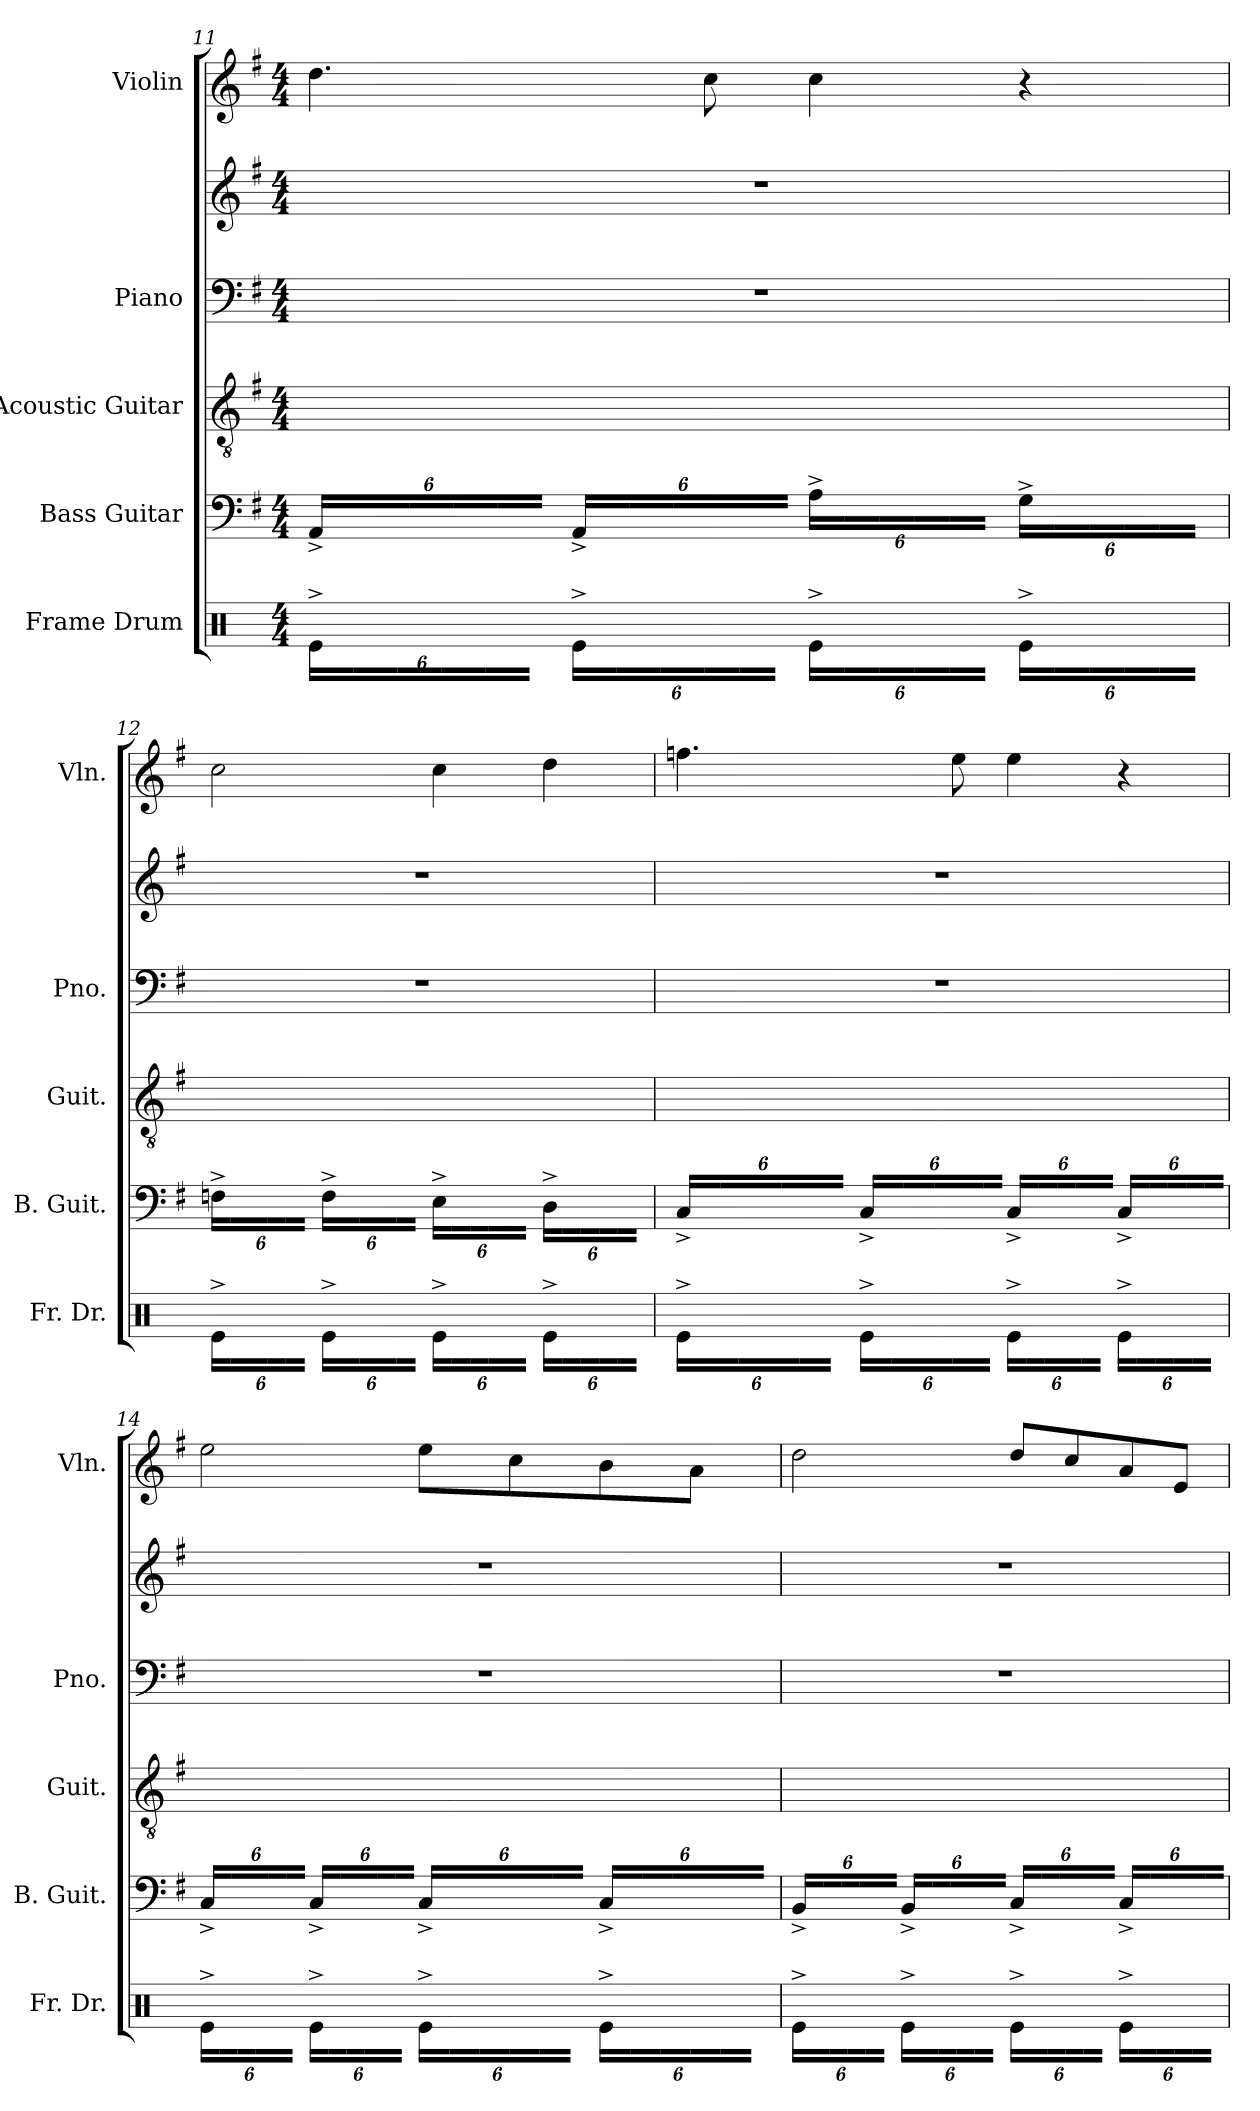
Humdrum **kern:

**kern	**kern	**kern	**kern	**kern	**kern
*part5	*part4	*part3	*part2	*part2	*part1
*staff6	*staff5	*staff4	*staff3	*staff2	*staff1
*I"Frame Drum	*I"Bass Guitar	*I"Acoustic Guitar	*I"Piano	*	*I"Violin
*I'Fr. Dr.	*I'B. Guit.	*I'Guit.	*I'Pno.	*	*I'Vln.
!!LO:LB:g=z
*clefX	*clefF4	*clefGv2	*clefF4	*clefG2	*clefG2
*	*ITrd7c12	*	*	*	*
*k[]	*k[f#]	*k[f#]	*k[f#]	*k[f#]	*k[f#]
*M4/4	*M4/4	*M4/4	*M4/4	*M4/4	*M4/4
*Xbrackettup	*Xbrackettup	*Xbrackettup	*	*	*
=11	=11	=11	=11	=11	=11
24Re^\LL	24AAA^/LL	24AA/yy^ 24E/yy^ 24A/yy^ 24d/yy^ 24e/yy^LL	1r	1r	4.dd\
24Re\yy	24AAA/yy	24AA/yy 24E/yy 24A/yy 24d/yy 24e/yy	.	.	.
24Re\yy	24AAA/yy	24AA/yy 24E/yy 24A/yy 24d/yy 24e/yy	.	.	.
24Re\yy	24AAA/yy	24AA/yy 24E/yy 24A/yy 24d/yy 24e/yy	.	.	.
24Re\yy	24AAA/yy	24AA/yy 24E/yy 24A/yy 24d/yy 24e/yy	.	.	.
24Re\JJyy	24AAA/JJyy	24AA/yy 24E/yy 24A/yy 24d/yy 24e/yyJJ	.	.	.
24Re^\LL	24AAA^/LL	24AA/yy^ 24E/yy^ 24A/yy^ 24d/yy^ 24e/yy^LL	.	.	.
24Re\yy	24AAA/yy	24AA/yy 24E/yy 24A/yy 24d/yy 24e/yy	.	.	.
24Re\yy	24AAA/yy	24AA/yy 24E/yy 24A/yy 24d/yy 24e/yy	.	.	.
24Re\yy	24AAA/yy	24AA/yy 24E/yy 24A/yy 24c/yy 24e/yy	.	.	8cc\
24Re\yy	24AAA/yy	24AA/yy 24E/yy 24A/yy 24c/yy 24e/yy	.	.	.
24Re\JJyy	24AAA/JJyy	24AA/yy 24E/yy 24A/yy 24c/yy 24e/yyJJ	.	.	.
24Re^\LL	24AA^\LL	24AA/yy^ 24E/yy^ 24A/yy^ 24c/yy^ 24e/yy^LL	.	.	4cc\
24Re\yy	24AA\yy	24AA/yy 24E/yy 24A/yy 24c/yy 24e/yy	.	.	.
24Re\yy	24AA\yy	24AA/yy 24E/yy 24A/yy 24c/yy 24e/yy	.	.	.
24Re\yy	24AA\yy	24AA/yy 24E/yy 24A/yy 24c/yy 24e/yy	.	.	.
24Re\yy	24AA\yy	24AA/yy 24E/yy 24A/yy 24c/yy 24e/yy	.	.	.
24Re\JJyy	24AA\JJyy	24AA/yy 24E/yy 24A/yy 24c/yy 24e/yyJJ	.	.	.
24Re^\LL	24GG^\LL	24AA/yy^ 24E/yy^ 24A/yy^ 24c/yy^ 24e/yy^LL	.	.	4r
24Re\yy	24GG\yy	24AA/yy 24E/yy 24A/yy 24c/yy 24e/yy	.	.	.
24Re\yy	24GG\yy	24AA/yy 24E/yy 24A/yy 24c/yy 24e/yy	.	.	.
24Re\yy	24GG\yy	24AA/yy 24E/yy 24A/yy 24c/yy 24e/yy	.	.	.
24Re\yy	24GG\yy	24AA/yy 24E/yy 24A/yy 24c/yy 24e/yy	.	.	.
24Re\JJyy	24GG\JJyy	24AA/yy 24E/yy 24A/yy 24c/yy 24e/yyJJ	.	.	.
!!LO:PB:g=z
=12	=12	=12	=12	=12	=12
24Re^\LL	24FFn^\LL	24FFn/yy^ 24C/yy^ 24Fn/yy^ 24A/yy^ 24c/yy^ 24fn/yy^LL	1r	1r	2cc\
24Re\yy	24FF\yy	24FF/yy 24C/yy 24F/yy 24A/yy 24c/yy 24f/yy	.	.	.
24Re\yy	24FF\yy	24FF/yy 24C/yy 24F/yy 24A/yy 24c/yy 24f/yy	.	.	.
24Re\yy	24FF\yy	24FF/yy 24C/yy 24F/yy 24A/yy 24c/yy 24f/yy	.	.	.
24Re\yy	24FF\yy	24FF/yy 24C/yy 24F/yy 24A/yy 24c/yy 24f/yy	.	.	.
24Re\JJyy	24FF\JJyy	24FF/yy 24C/yy 24F/yy 24A/yy 24c/yy 24f/yyJJ	.	.	.
24Re^\LL	24FF^\LL	24FF/yy^ 24C/yy^ 24F/yy^ 24A/yy^ 24c/yy^ 24f/yy^LL	.	.	.
24Re\yy	24FF\yy	24FF/yy 24C/yy 24F/yy 24A/yy 24c/yy 24f/yy	.	.	.
24Re\yy	24FF\yy	24FF/yy 24C/yy 24F/yy 24A/yy 24c/yy 24f/yy	.	.	.
24Re\yy	24FF\yy	24FF/yy 24C/yy 24F/yy 24A/yy 24c/yy 24f/yy	.	.	.
24Re\yy	24FF\yy	24FF/yy 24C/yy 24F/yy 24A/yy 24c/yy 24f/yy	.	.	.
24Re\JJyy	24FF\JJyy	24FF/yy 24C/yy 24F/yy 24A/yy 24c/yy 24f/yyJJ	.	.	.
24Re^\LL	24EE^\LL	24C/yy^ 24E/yy^ 24G/yy^ 24c/yy^ 24e/yy^LL	.	.	4cc\
24Re\yy	24EE\yy	24C/yy 24E/yy 24G/yy 24c/yy 24e/yy	.	.	.
24Re\yy	24EE\yy	24C/yy 24E/yy 24G/yy 24c/yy 24e/yy	.	.	.
24Re\yy	24EE\yy	24C/yy 24E/yy 24G/yy 24c/yy 24e/yy	.	.	.
24Re\yy	24EE\yy	24C/yy 24E/yy 24G/yy 24c/yy 24e/yy	.	.	.
24Re\JJyy	24EE\JJyy	24C/yy 24E/yy 24G/yy 24c/yy 24e/yyJJ	.	.	.
24Re^\LL	24DD^\LL	24D/yy^ 24G/yy^ 24B/yy^ 24f/yy^LL	.	.	4dd\
24Re\yy	24DD\yy	24D/yy 24G/yy 24B/yy 24f/yy	.	.	.
24Re\yy	24DD\yy	24D/yy 24G/yy 24B/yy 24f/yy	.	.	.
24Re\yy	24DD\yy	24D/yy 24G/yy 24B/yy 24f/yy	.	.	.
24Re\yy	24DD\yy	24D/yy 24G/yy 24B/yy 24f/yy	.	.	.
24Re\JJyy	24DD\JJyy	24D/yy 24G/yy 24B/yy 24f/yyJJ	.	.	.
!!LO:LB:g=z
=13	=13	=13	=13	=13	=13
24Re^\LL	24CC^/LL	24C/yy^ 24Fn/yy^ 24G/yy^ 24c/yy^ 24e/yy^LL	1r	1r	4.ffn\
24Re\yy	24CC/yy	24C/yy 24F/yy 24G/yy 24c/yy 24e/yy	.	.	.
24Re\yy	24CC/yy	24C/yy 24F/yy 24G/yy 24c/yy 24e/yy	.	.	.
24Re\yy	24CC/yy	24C/yy 24F/yy 24G/yy 24c/yy 24e/yy	.	.	.
24Re\yy	24CC/yy	24C/yy 24F/yy 24G/yy 24c/yy 24e/yy	.	.	.
24Re\JJyy	24CC/JJyy	24C/yy 24F/yy 24G/yy 24c/yy 24e/yyJJ	.	.	.
24Re^\LL	24CC^/LL	24C/yy^ 24F/yy^ 24G/yy^ 24c/yy^ 24e/yy^LL	.	.	.
24Re\yy	24CC/yy	24C/yy 24F/yy 24G/yy 24c/yy 24e/yy	.	.	.
24Re\yy	24CC/yy	24C/yy 24F/yy 24G/yy 24c/yy 24e/yy	.	.	.
24Re\yy	24CC/yy	24C/yy 24E/yy 24G/yy 24c/yy 24e/yy	.	.	8ee\
24Re\yy	24CC/yy	24C/yy 24E/yy 24G/yy 24c/yy 24e/yy	.	.	.
24Re\JJyy	24CC/JJyy	24C/yy 24E/yy 24G/yy 24c/yy 24e/yyJJ	.	.	.
24Re^\LL	24CC^/LL	24C/yy^ 24E/yy^ 24G/yy^ 24c/yy^ 24e/yy^LL	.	.	4ee\
24Re\yy	24CC/yy	24C/yy 24E/yy 24G/yy 24c/yy 24e/yy	.	.	.
24Re\yy	24CC/yy	24C/yy 24E/yy 24G/yy 24c/yy 24e/yy	.	.	.
24Re\yy	24CC/yy	24C/yy 24E/yy 24G/yy 24c/yy 24e/yy	.	.	.
24Re\yy	24CC/yy	24C/yy 24E/yy 24G/yy 24c/yy 24e/yy	.	.	.
24Re\JJyy	24CC/JJyy	24C/yy 24E/yy 24G/yy 24c/yy 24e/yyJJ	.	.	.
24Re^\LL	24CC^/LL	24C/yy^ 24E/yy^ 24G/yy^ 24c/yy^ 24e/yy^LL	.	.	4r
24Re\yy	24CC/yy	24C/yy 24E/yy 24G/yy 24c/yy 24e/yy	.	.	.
24Re\yy	24CC/yy	24C/yy 24E/yy 24G/yy 24c/yy 24e/yy	.	.	.
24Re\yy	24CC/yy	24C/yy 24E/yy 24G/yy 24c/yy 24e/yy	.	.	.
24Re\yy	24CC/yy	24C/yy 24E/yy 24G/yy 24c/yy 24e/yy	.	.	.
24Re\JJyy	24CC/JJyy	24C/yy 24E/yy 24G/yy 24c/yy 24e/yyJJ	.	.	.
!!LO:LB:g=z
=14	=14	=14	=14	=14	=14
24Re^\LL	24CC^/LL	24C/yy^ 24E/yy^ 24G/yy^ 24c/yy^ 24e/yy^LL	1r	1r	2ee\
24Re\yy	24CC/yy	24C/yy 24E/yy 24G/yy 24c/yy 24e/yy	.	.	.
24Re\yy	24CC/yy	24C/yy 24E/yy 24G/yy 24c/yy 24e/yy	.	.	.
24Re\yy	24CC/yy	24C/yy 24E/yy 24G/yy 24c/yy 24e/yy	.	.	.
24Re\yy	24CC/yy	24C/yy 24E/yy 24G/yy 24c/yy 24e/yy	.	.	.
24Re\JJyy	24CC/JJyy	24C/yy 24E/yy 24G/yy 24c/yy 24e/yyJJ	.	.	.
24Re^\LL	24CC^/LL	24C/yy^ 24E/yy^ 24G/yy^ 24c/yy^ 24e/yy^LL	.	.	.
24Re\yy	24CC/yy	24C/yy 24E/yy 24G/yy 24c/yy 24e/yy	.	.	.
24Re\yy	24CC/yy	24C/yy 24E/yy 24G/yy 24c/yy 24e/yy	.	.	.
24Re\yy	24CC/yy	24C/yy 24E/yy 24G/yy 24c/yy 24e/yy	.	.	.
24Re\yy	24CC/yy	24C/yy 24E/yy 24G/yy 24c/yy 24e/yy	.	.	.
24Re\JJyy	24CC/JJyy	24C/yy 24E/yy 24G/yy 24c/yy 24e/yyJJ	.	.	.
24Re^\LL	24CC^/LL	24C/yy^ 24D/yy^ 24A/yy^ 24d/yy^ 24f#/yy^LL	.	.	8ee\L
24Re\yy	24CC/yy	24C/yy 24D/yy 24A/yy 24d/yy 24f#/yy	.	.	.
24Re\yy	24CC/yy	24C/yy 24D/yy 24A/yy 24d/yy 24f#/yy	.	.	.
24Re\yy	24CC/yy	24C/yy 24D/yy 24A/yy 24d/yy 24f#/yy	.	.	8cc\
24Re\yy	24CC/yy	24C/yy 24D/yy 24A/yy 24d/yy 24f#/yy	.	.	.
24Re\JJyy	24CC/JJyy	24C/yy 24D/yy 24A/yy 24d/yy 24f#/yyJJ	.	.	.
24Re^\LL	24CC^/LL	24C/yy^ 24D/yy^ 24A/yy^ 24d/yy^ 24f#/yy^LL	.	.	8b\
24Re\yy	24CC/yy	24C/yy 24D/yy 24A/yy 24d/yy 24f#/yy	.	.	.
24Re\yy	24CC/yy	24C/yy 24D/yy 24A/yy 24d/yy 24f#/yy	.	.	.
24Re\yy	24CC/yy	24C/yy 24D/yy 24A/yy 24d/yy 24f#/yy	.	.	8a\J
24Re\yy	24CC/yy	24C/yy 24D/yy 24A/yy 24d/yy 24f#/yy	.	.	.
24Re\JJyy	24CC/JJyy	24C/yy 24D/yy 24A/yy 24d/yy 24f#/yyJJ	.	.	.
!!LO:PB:g=z
=15	=15	=15	=15	=15	=15
24Re^\LL	24BBB^/LL	24BB/yy^ 24D/yy^ 24G/yy^ 24d/yy^ 24g/yy^LL	1r	1r	2dd\
24Re\yy	24BBB/yy	24BB/yy 24D/yy 24G/yy 24d/yy 24g/yy	.	.	.
24Re\yy	24BBB/yy	24BB/yy 24D/yy 24G/yy 24d/yy 24g/yy	.	.	.
24Re\yy	24BBB/yy	24BB/yy 24D/yy 24G/yy 24d/yy 24g/yy	.	.	.
24Re\yy	24BBB/yy	24BB/yy 24D/yy 24G/yy 24d/yy 24g/yy	.	.	.
24Re\JJyy	24BBB/JJyy	24BB/yy 24D/yy 24G/yy 24d/yy 24g/yyJJ	.	.	.
24Re^\LL	24BBB^/LL	24BB/yy^ 24D/yy^ 24G/yy^ 24d/yy^ 24g/yy^LL	.	.	.
24Re\yy	24BBB/yy	24BB/yy 24D/yy 24G/yy 24d/yy 24g/yy	.	.	.
24Re\yy	24BBB/yy	24BB/yy 24D/yy 24G/yy 24d/yy 24g/yy	.	.	.
24Re\yy	24BBB/yy	24BB/yy 24D/yy 24G/yy 24d/yy 24g/yy	.	.	.
24Re\yy	24BBB/yy	24BB/yy 24D/yy 24G/yy 24d/yy 24g/yy	.	.	.
24Re\JJyy	24BBB/JJyy	24BB/yy 24D/yy 24G/yy 24d/yy 24g/yyJJ	.	.	.
24Re^\LL	24CC^/LL	24C/yy^ 24E/yy^ 24G/yy^ 24c/yy^ 24e/yy^LL	.	.	8dd/L
24Re\yy	24CC/yy	24C/yy 24E/yy 24G/yy 24c/yy 24e/yy	.	.	.
24Re\yy	24CC/yy	24C/yy 24E/yy 24G/yy 24c/yy 24e/yy	.	.	.
24Re\yy	24CC/yy	24C/yy 24E/yy 24G/yy 24c/yy 24e/yy	.	.	8cc/
24Re\yy	24CC/yy	24C/yy 24E/yy 24G/yy 24c/yy 24e/yy	.	.	.
24Re\JJyy	24CC/JJyy	24C/yy 24E/yy 24G/yy 24c/yy 24e/yyJJ	.	.	.
24Re^\LL	24CC^/LL	24C/yy^ 24E/yy^ 24A/yy^ 24c/yy^ 24e/yy^LL	.	.	8a/
24Re\yy	24CC/yy	24C/yy 24E/yy 24A/yy 24c/yy 24e/yy	.	.	.
24Re\yy	24CC/yy	24C/yy 24E/yy 24A/yy 24c/yy 24e/yy	.	.	.
24Re\yy	24CC/yy	24C/yy 24E/yy 24A/yy 24c/yy 24e/yy	.	.	8e/J
24Re\yy	24CC/yy	24C/yy 24E/yy 24A/yy 24c/yy 24e/yy	.	.	.
24Re\JJyy	24CC/JJyy	24C/yy 24E/yy 24A/yy 24c/yy 24e/yyJJ	.	.	.
=	=	=	=	=	=
*-	*-	*-	*-	*-	*-
